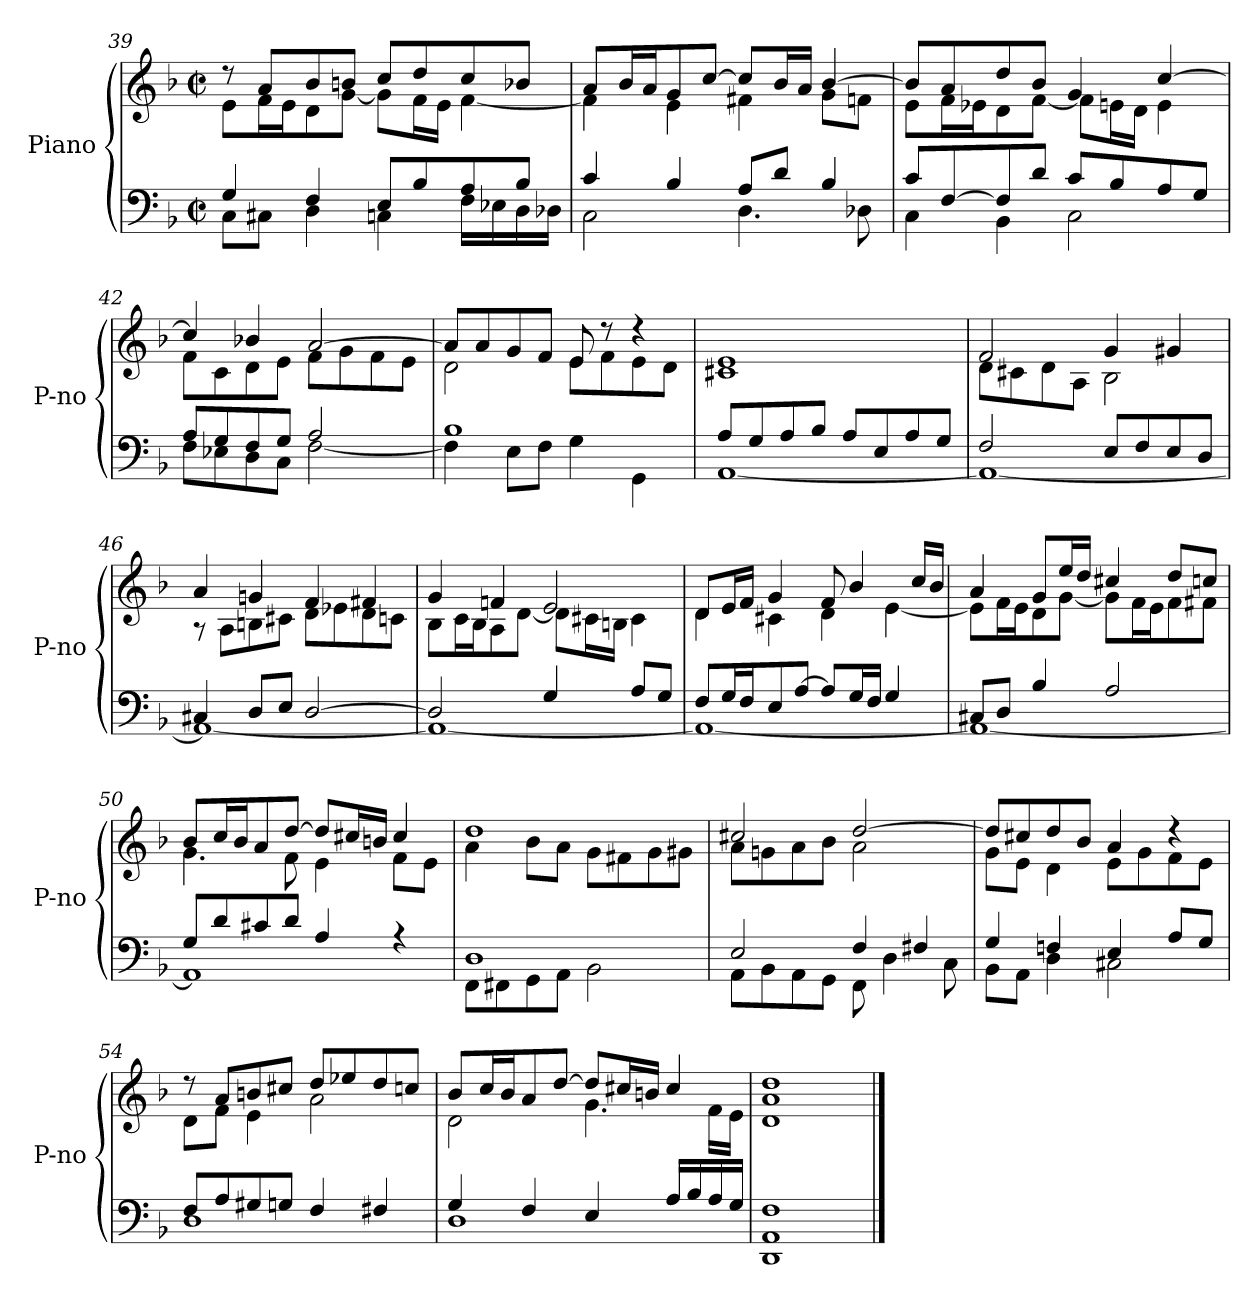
**kern	**kern
*part2	*part1
*staff2	*staff1
*I"Piano	*I"Piano
*I'P-no	*I'P-no
*clefF4	*clefG2
*k[b-]	*k[b-]
*M2/2	*M2/2
*met(c|)	*met(c|)
=39	=39
*^	*^
4G/	8C\L	8r	8e\L
.	8C#X\J	8a/L	16f\L
.	.	.	16e\J
4F/	4D\	8b-/	8d\
.	.	8bn/J	[8g\J
8E/L	4Cn\	8cc/L	8g\L]
8B-/	.	8dd/	16f\L
.	.	.	16e\JJ
8A/	16F\LL	8cc/	[4f\
.	16E-X\	.	.
8B-/J	16D\	8b-X/J	.
.	16D-X\JJ	.	.
=40	=40	=40	=40
4c/	2C\	8a/L	4f\]
.	.	16b-/L	.
.	.	16a/J	.
4B-/	.	8g/	4e\
.	.	[8cc/J	.
8A/L	4.D\	8cc/L]	4f#X\
8d/J	.	16b-/L	.
.	.	16a/JJ	.
4B-/	.	[4b-/	8g\L
.	8D-X\	.	8fn\J
=41	=41	=41	=41
8c/L	4C\	8b-/L]	8e\L
[8F/	.	8a/	16f\L
.	.	.	16e-X\J
8F/]	4BB-\	8dd/	8d\
8d/J	.	8b-/J	[8f\J
8c/L	2C\	4g/	8f\L]
8B-/	.	.	16en\L
.	.	.	16d\JJ
8A/	.	[4cc/	4e\
8G/J	.	.	.
=42	=42	=42	=42
8A/L	8F\L	4cc/]	8f\L
8G/	8E-X\	.	8c\
8F/	8D\	4b-X/	8d\
8G/J	8C\J	.	8e\J
2A/	[2F\	[2a/	8f\L
.	.	.	8g\
.	.	.	8f\
.	.	.	8e\J
=43	=43	=43	=43
1B-/	4F\]	8a/L]	2d\
.	.	8a/	.
.	8E\L	8g/	.
.	8F\J	8f/J	.
.	4G\	8e/	8e\L
.	.	8r	8f\
.	4GG\	4r	8e\
.	.	.	8d\J
=44	=44	=44	=44
8A/L	[1AA\	1e/	1c#X\
8G/	.	.	.
8A/	.	.	.
8B-/J	.	.	.
8A/L	.	.	.
8E/	.	.	.
8A/	.	.	.
8G/J	.	.	.
=45	=45	=45	=45
2F/	1AA\_	2f/	8d\L
.	.	.	8c#X\
.	.	.	8d\
.	.	.	8A\J
8E/L	.	4g/	2B-\
8F/	.	.	.
8E/	.	4g#X/	.
8D/J	.	.	.
=46	=46	=46	=46
4C#X/	1AA\_	4a/	8r
.	.	.	8A\L
8D/L	.	4gn/	8Bn\
8E/J	.	.	8c#X\J
[2D/	.	4f/	8d\L
.	.	.	8e-X\
.	.	4f#X/	8d\
.	.	.	8cn\J
=47	=47	=47	=47
2D/]	1AA\_	4g/	8B-\L
.	.	.	16c\L
.	.	.	16B-\J
.	.	4fn/	8A\
.	.	.	[8d\J
4G/	.	2e/	8d\L]
.	.	.	16c#X\L
.	.	.	16Bn\JJ
8A/L	.	.	4c#\
8G/J	.	.	.
=48	=48	=48	=48
8F/L	1AA\_	8d/L	4d\
16G/L	.	16e/L	.
16F/J	.	16f/JJ	.
8E/	.	4g/	4c#X\
[8A/J	.	.	.
8A/L]	.	8f/	4d\
16G/L	.	4b-/	.
16F/JJ	.	.	.
4G/	.	.	[4e\
.	.	16cc/LL	.
.	.	16b-/JJ	.
=49	=49	=49	=49
8C#X/L	1AA\_	4a/	8e\L]
8D/J	.	.	16f\L
.	.	.	16e\J
4B-/	.	8g/L	8d\
.	.	16ee/L	[8g\J
.	.	16dd/JJ	.
2A/	.	4cc#X/	8g\L]
.	.	.	16f\L
.	.	.	16e\J
.	.	8dd/L	8f\
.	.	8ccn/J	8f#X\J
=50	=50	=50	=50
8G/L	1AA\]	8b-/L	4.g\
8d/	.	16cc/L	.
.	.	16b-/J	.
8c#X/	.	8a/	.
8d/J	.	[8dd/J	8f\
4A/	.	8dd/L]	4e\
.	.	16cc#X/L	.
.	.	16bn/JJ	.
4r	.	4cc#/	8f\L
.	.	.	8e\J
=51	=51	=51	=51
1D/	8FF\L	1dd/	4a\
.	8FF#X\	.	.
.	8GG\	.	8b-\L
.	8AA\J	.	8a\J
.	2BB-\	.	8g\L
.	.	.	8f#X\
.	.	.	8g\
.	.	.	8g#X\J
=52	=52	=52	=52
2E/	8AA\L	2cc#X/	8a\L
.	8BB-\	.	8gn\
.	8AA\	.	8a\
.	8GG\J	.	8b-\J
4F/	8FF\	[2dd/	2a\
.	4D\	.	.
4F#X/	.	.	.
.	8C\	.	.
=53	=53	=53	=53
4G/	8BB-\L	8dd/L]	8g\L
.	8AA\J	8cc#X/	8e\J
4Fn/	4D\	8dd/	4d\
.	.	8b-/J	.
4E/	2C#X\	4a/	8e\L
.	.	.	8g\
8A/L	.	4r	8f\
8G/J	.	.	8e\J
=54	=54	=54	=54
8F/L	1D\	8r	8d\L
8A/	.	8a/L	8f\J
8G#X/	.	8bn/	4e\
8Gn/J	.	8cc#X/J	.
4F/	.	8dd/L	2a\
.	.	8ee-X/	.
4F#X/	.	8dd/	.
.	.	8ccn/J	.
=55	=55	=55	=55
4G/	1D\	8b-/L	2d\
.	.	16cc/L	.
.	.	16b-/J	.
4F/	.	8a/	.
.	.	[8dd/J	.
4E/	.	8dd/L]	4.g\
.	.	16cc#X/L	.
.	.	16bn/JJ	.
16A/LL	.	4cc#/	.
16B-/	.	.	.
16A/	.	.	16f\LL
16G/JJ	.	.	16e\JJ
*v	*v	*	*
=56	=56	=56
!	!LO:TX:b:t=Fine.	!
*	*v	*v
1DD/ 1AA/ 1F/	1d/ 1a/ 1dd/
==	==
*-	*-
